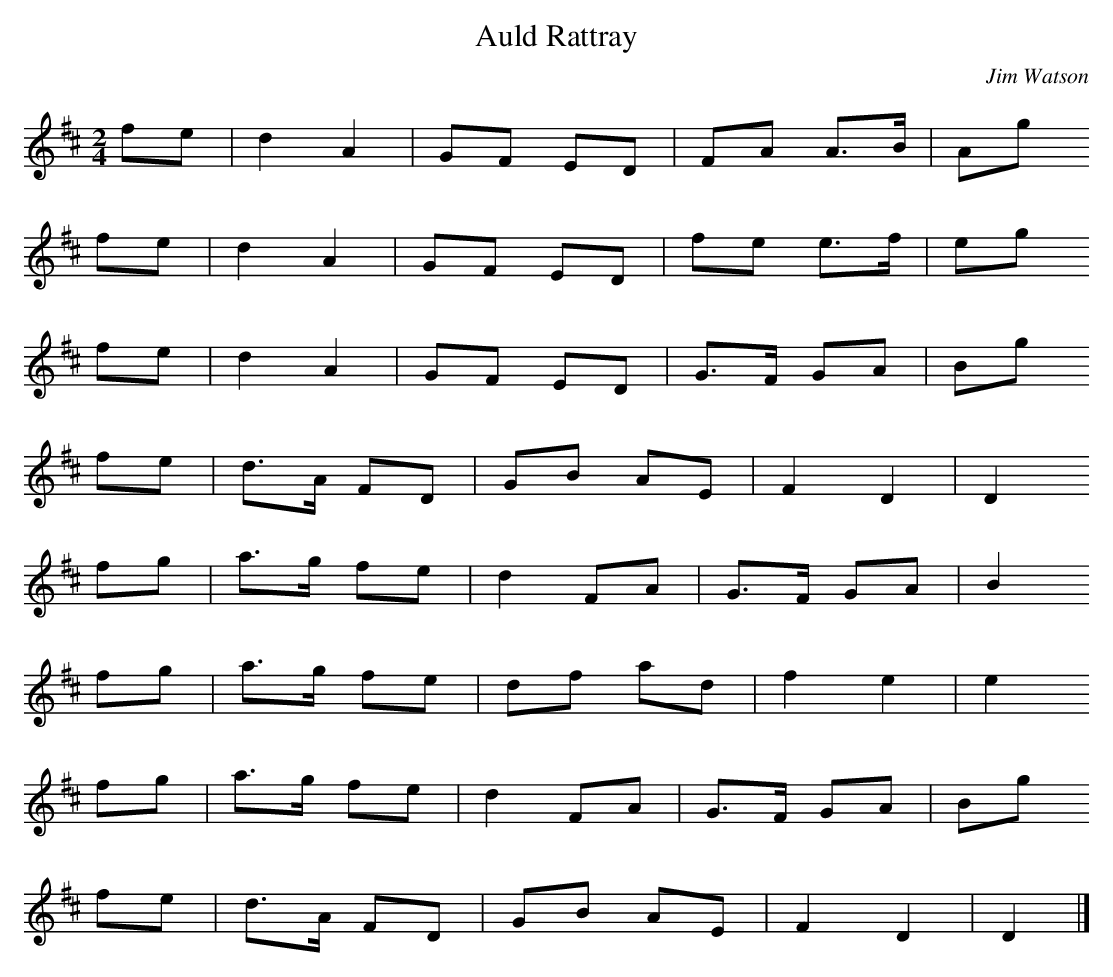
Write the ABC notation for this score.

X:1
T:Auld Rattray
C:Jim Watson
M:2/4
L:1/8
K:D
fe | d2  A2 | GF ED | FA A>B | Ag
fe | d2  A2 | GF ED | fe e>f | eg
fe | d2  A2 | GF ED | G>F GA | Bg
fe | d>A FD | GB AE | F2  D2 | D2
fg | a>g fe | d2 FA | G>F GA | B2
fg | a>g fe | df ad | f2 e2  | e2
fg | a>g fe | d2 FA | G>F GA | Bg
fe | d>A FD | GB AE | F2  D2 | D2 |]
